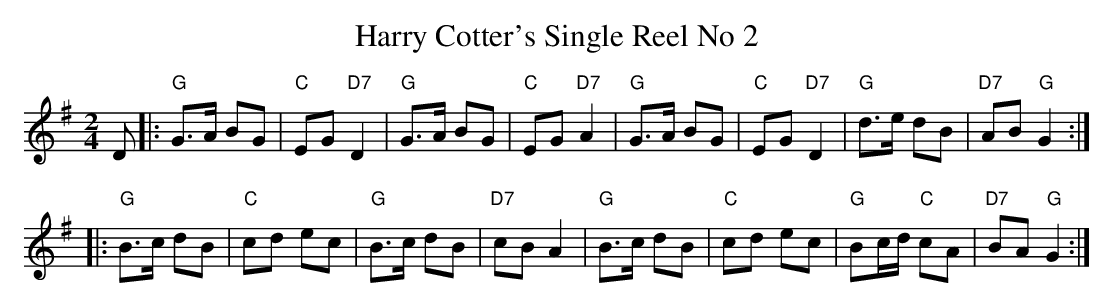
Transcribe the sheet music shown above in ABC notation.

X:1
T:Harry Cotter's Single Reel No 2
M:2/4
L:1/8
K:G
D|:"G"G>A BG|"C"EG"D7"D2|"G"G>A BG|"C"EG "D7"A2|"G"G>A BG|"C"EG "D7"D2|"G"d>e dB|"D7"AB "G"G2:|
|:"G"B>c dB|"C"cd ec|"G"B>c dB|"D7"cBA2|"G"B>c dB|"C"cd ec|"G"Bc/d/ "C"cA|"D7"BA "G"G2:|
